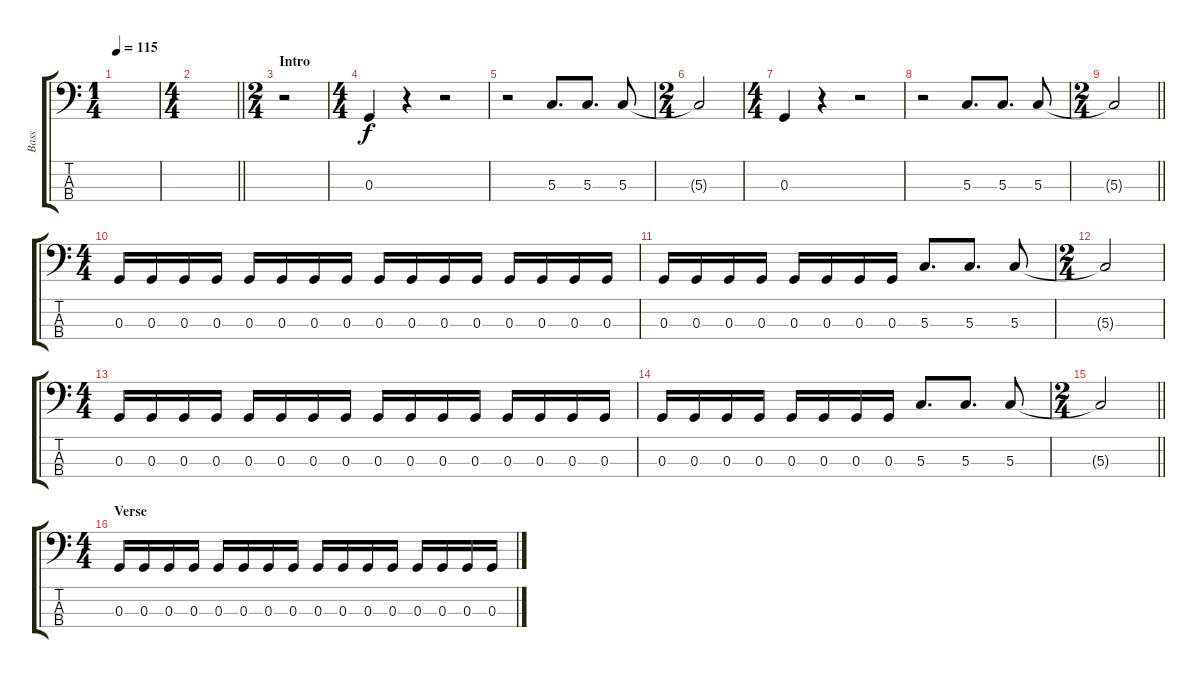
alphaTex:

\track ("Bass" "Bass") {instrument electricbasspick}
\staff {score tabs}
\tuning (F2 C2 G1 D1) {hide}
\ts (1 4)
\tempo 115
\clef f4
\ks c
|
\ts (4 4)
\barLineRight lightlight
|
\ts (2 4)
\section ("" "Intro")
r.2 |
\ts (4 4)
0.3.4 r.4 r.2 |
r.2 5.3.8{d} 5.3.8{d} 5.3.8 |
\ts (2 4)
5.3{t}.2 |
\ts (4 4)
0.3.4 r.4 r.2 |
r.2 5.3.8{d} 5.3.8{d} 5.3.8 |
\ts (2 4)
\barLineRight lightlight
5.3{t}.2 |
\ts (4 4)
0.3.16 0.3.16 0.3.16 0.3.16 0.3.16 0.3.16 0.3.16 0.3.16 0.3.16 0.3.16 0.3.16 0.3.16 0.3.16 0.3.16 0.3.16 0.3.16 |
0.3.16 0.3.16 0.3.16 0.3.16 0.3.16 0.3.16 0.3.16 0.3.16 5.3.8{d} 5.3.8{d} 5.3.8 |
\ts (2 4)
5.3{t}.2 |
\ts (4 4)
0.3.16 0.3.16 0.3.16 0.3.16 0.3.16 0.3.16 0.3.16 0.3.16 0.3.16 0.3.16 0.3.16 0.3.16 0.3.16 0.3.16 0.3.16 0.3.16 |
0.3.16 0.3.16 0.3.16 0.3.16 0.3.16 0.3.16 0.3.16 0.3.16 5.3.8{d} 5.3.8{d} 5.3.8 |
\ts (2 4)
\barLineRight lightlight
5.3{t}.2 |
\ts (4 4)
\section ("" "Verse")
0.3.16 0.3.16 0.3.16 0.3.16 0.3.16 0.3.16 0.3.16 0.3.16 0.3.16 0.3.16 0.3.16 0.3.16 0.3.16 0.3.16 0.3.16 0.3.16
